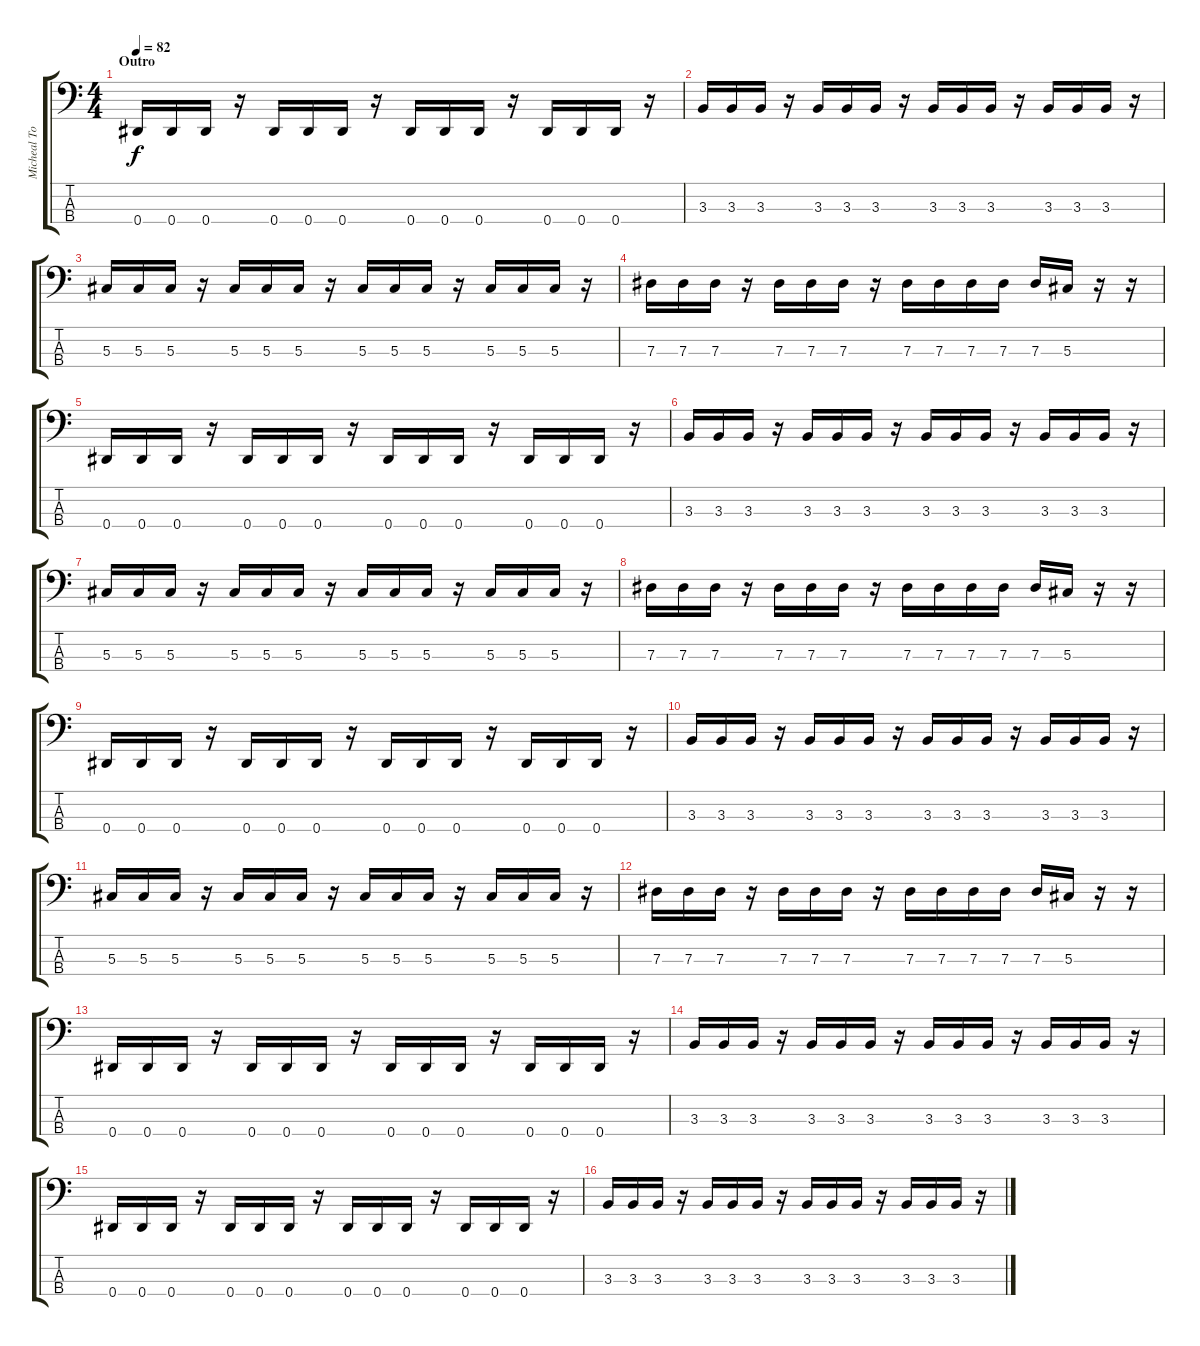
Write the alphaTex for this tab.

\track ("Micheal Todd" "Micheal To") {instrument electricbassfinger}
\staff {score tabs}
\tuning (Gb2 Db2 Ab1 Eb1) {hide}
\ts (4 4)
\section ("" "Outro")
\tempo 82
\clef f4
\ks c
0.4.16{dy f} 0.4.16 0.4.16 r.16 0.4.16 0.4.16 0.4.16 r.16 0.4.16 0.4.16 0.4.16 r.16 0.4.16 0.4.16 0.4.16 r.16 |
3.3.16 3.3.16 3.3.16 r.16 3.3.16 3.3.16 3.3.16 r.16 3.3.16 3.3.16 3.3.16 r.16 3.3.16 3.3.16 3.3.16 r.16 |
5.3.16 5.3.16 5.3.16 r.16 5.3.16 5.3.16 5.3.16 r.16 5.3.16 5.3.16 5.3.16 r.16 5.3.16 5.3.16 5.3.16 r.16 |
7.3.16 7.3.16 7.3.16 r.16 7.3.16 7.3.16 7.3.16 r.16 7.3.16 7.3.16 7.3.16 7.3.16 7.3.16 5.3.16 r.16 r.16 |
0.4.16 0.4.16 0.4.16 r.16 0.4.16 0.4.16 0.4.16 r.16 0.4.16 0.4.16 0.4.16 r.16 0.4.16 0.4.16 0.4.16 r.16 |
3.3.16 3.3.16 3.3.16 r.16 3.3.16 3.3.16 3.3.16 r.16 3.3.16 3.3.16 3.3.16 r.16 3.3.16 3.3.16 3.3.16 r.16 |
5.3.16 5.3.16 5.3.16 r.16 5.3.16 5.3.16 5.3.16 r.16 5.3.16 5.3.16 5.3.16 r.16 5.3.16 5.3.16 5.3.16 r.16 |
7.3.16 7.3.16 7.3.16 r.16 7.3.16 7.3.16 7.3.16 r.16 7.3.16 7.3.16 7.3.16 7.3.16 7.3.16 5.3.16 r.16 r.16 |
0.4.16 0.4.16 0.4.16 r.16 0.4.16 0.4.16 0.4.16 r.16 0.4.16 0.4.16 0.4.16 r.16 0.4.16 0.4.16 0.4.16 r.16 |
3.3.16 3.3.16 3.3.16 r.16 3.3.16 3.3.16 3.3.16 r.16 3.3.16 3.3.16 3.3.16 r.16 3.3.16 3.3.16 3.3.16 r.16 |
5.3.16 5.3.16 5.3.16 r.16 5.3.16 5.3.16 5.3.16 r.16 5.3.16 5.3.16 5.3.16 r.16 5.3.16 5.3.16 5.3.16 r.16 |
7.3.16 7.3.16 7.3.16 r.16 7.3.16 7.3.16 7.3.16 r.16 7.3.16 7.3.16 7.3.16 7.3.16 7.3.16 5.3.16 r.16 r.16 |
0.4.16 0.4.16 0.4.16 r.16 0.4.16 0.4.16 0.4.16 r.16 0.4.16 0.4.16 0.4.16 r.16 0.4.16 0.4.16 0.4.16 r.16 |
3.3.16 3.3.16 3.3.16 r.16 3.3.16 3.3.16 3.3.16 r.16 3.3.16 3.3.16 3.3.16 r.16 3.3.16 3.3.16 3.3.16 r.16 |
0.4.16 0.4.16 0.4.16 r.16 0.4.16 0.4.16 0.4.16 r.16 0.4.16 0.4.16 0.4.16 r.16 0.4.16 0.4.16 0.4.16 r.16 |
3.3.16 3.3.16 3.3.16 r.16 3.3.16 3.3.16 3.3.16 r.16 3.3.16 3.3.16 3.3.16 r.16 3.3.16 3.3.16 3.3.16 r.16
